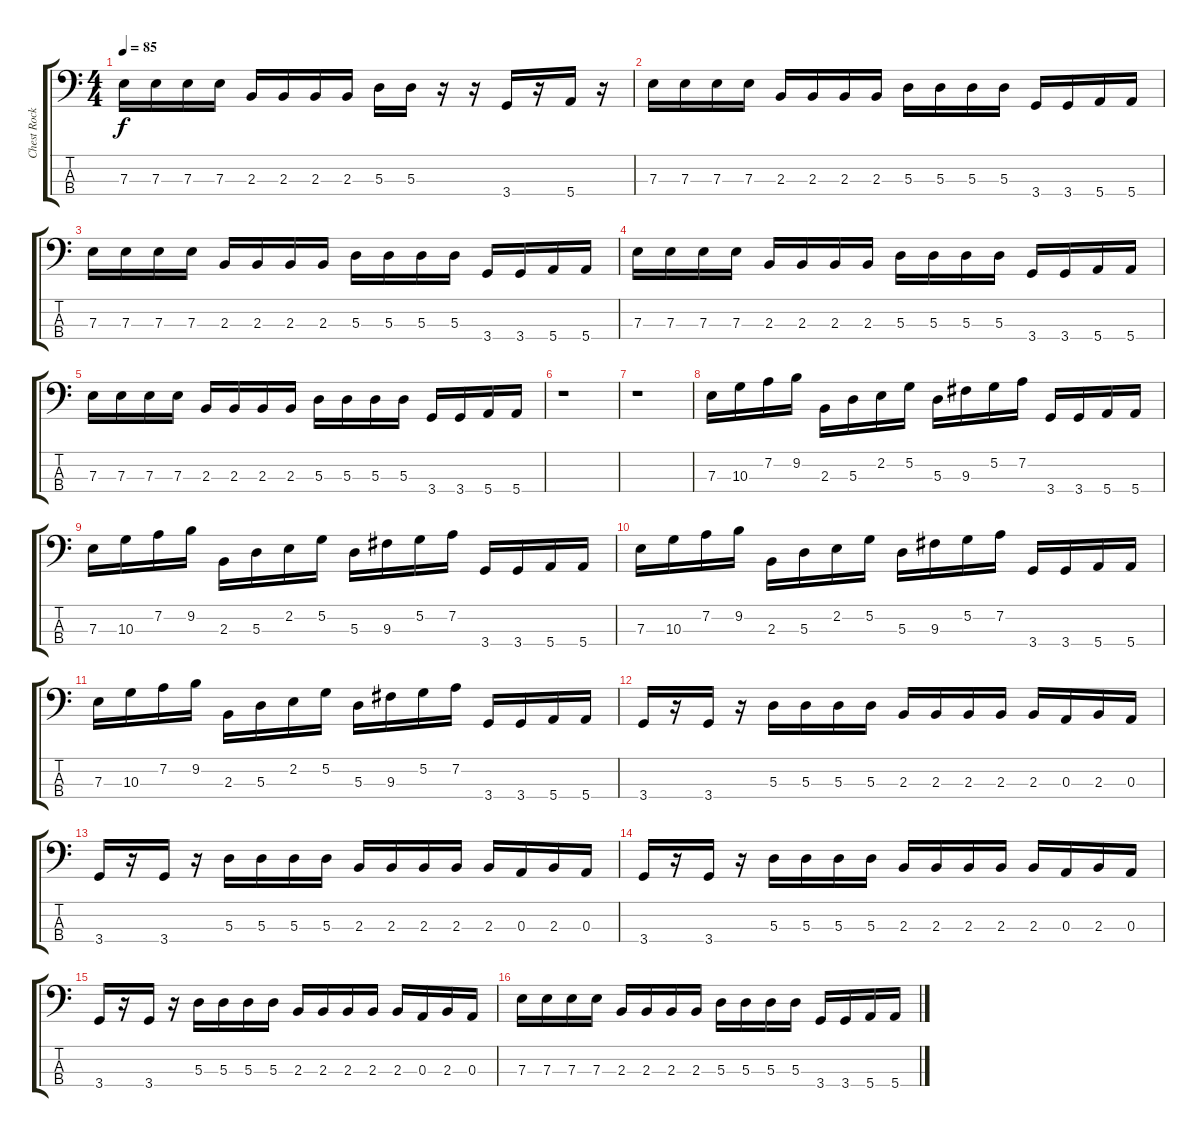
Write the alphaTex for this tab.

\track ("Chest Rockwell" "Chest Rock") {instrument electricbassfinger}
\staff {score tabs}
\tuning (G2 D2 A1 E1) {hide}
\ts (4 4)
\tempo 85
\clef f4
\ks c
7.3.16{dy f} 7.3.16 7.3.16 7.3.16 2.3.16 2.3.16 2.3.16 2.3.16 5.3.16 5.3.16 r.16 r.16 3.4.16 r.16 5.4.16 r.16 |
7.3.16 7.3.16 7.3.16 7.3.16 2.3.16 2.3.16 2.3.16 2.3.16 5.3.16 5.3.16 5.3.16 5.3.16 3.4.16 3.4.16 5.4.16 5.4.16 |
7.3.16 7.3.16 7.3.16 7.3.16 2.3.16 2.3.16 2.3.16 2.3.16 5.3.16 5.3.16 5.3.16 5.3.16 3.4.16 3.4.16 5.4.16 5.4.16 |
7.3.16 7.3.16 7.3.16 7.3.16 2.3.16 2.3.16 2.3.16 2.3.16 5.3.16 5.3.16 5.3.16 5.3.16 3.4.16 3.4.16 5.4.16 5.4.16 |
7.3.16 7.3.16 7.3.16 7.3.16 2.3.16 2.3.16 2.3.16 2.3.16 5.3.16 5.3.16 5.3.16 5.3.16 3.4.16 3.4.16 5.4.16 5.4.16 |
r.1 |
r.1 |
7.3.16 10.3.16 7.2.16 9.2.16 2.3.16 5.3.16 2.2.16 5.2.16 5.3.16 9.3.16 5.2.16 7.2.16 3.4.16 3.4.16 5.4.16 5.4.16 |
7.3.16 10.3.16 7.2.16 9.2.16 2.3.16 5.3.16 2.2.16 5.2.16 5.3.16 9.3.16 5.2.16 7.2.16 3.4.16 3.4.16 5.4.16 5.4.16 |
7.3.16 10.3.16 7.2.16 9.2.16 2.3.16 5.3.16 2.2.16 5.2.16 5.3.16 9.3.16 5.2.16 7.2.16 3.4.16 3.4.16 5.4.16 5.4.16 |
7.3.16 10.3.16 7.2.16 9.2.16 2.3.16 5.3.16 2.2.16 5.2.16 5.3.16 9.3.16 5.2.16 7.2.16 3.4.16 3.4.16 5.4.16 5.4.16 |
3.4.16 r.16 3.4.16 r.16 5.3.16 5.3.16 5.3.16 5.3.16 2.3.16 2.3.16 2.3.16 2.3.16 2.3.16 0.3.16 2.3.16 0.3.16 |
3.4.16 r.16 3.4.16 r.16 5.3.16 5.3.16 5.3.16 5.3.16 2.3.16 2.3.16 2.3.16 2.3.16 2.3.16 0.3.16 2.3.16 0.3.16 |
3.4.16 r.16 3.4.16 r.16 5.3.16 5.3.16 5.3.16 5.3.16 2.3.16 2.3.16 2.3.16 2.3.16 2.3.16 0.3.16 2.3.16 0.3.16 |
3.4.16 r.16 3.4.16 r.16 5.3.16 5.3.16 5.3.16 5.3.16 2.3.16 2.3.16 2.3.16 2.3.16 2.3.16 0.3.16 2.3.16 0.3.16 |
7.3.16 7.3.16 7.3.16 7.3.16 2.3.16 2.3.16 2.3.16 2.3.16 5.3.16 5.3.16 5.3.16 5.3.16 3.4.16 3.4.16 5.4.16 5.4.16
